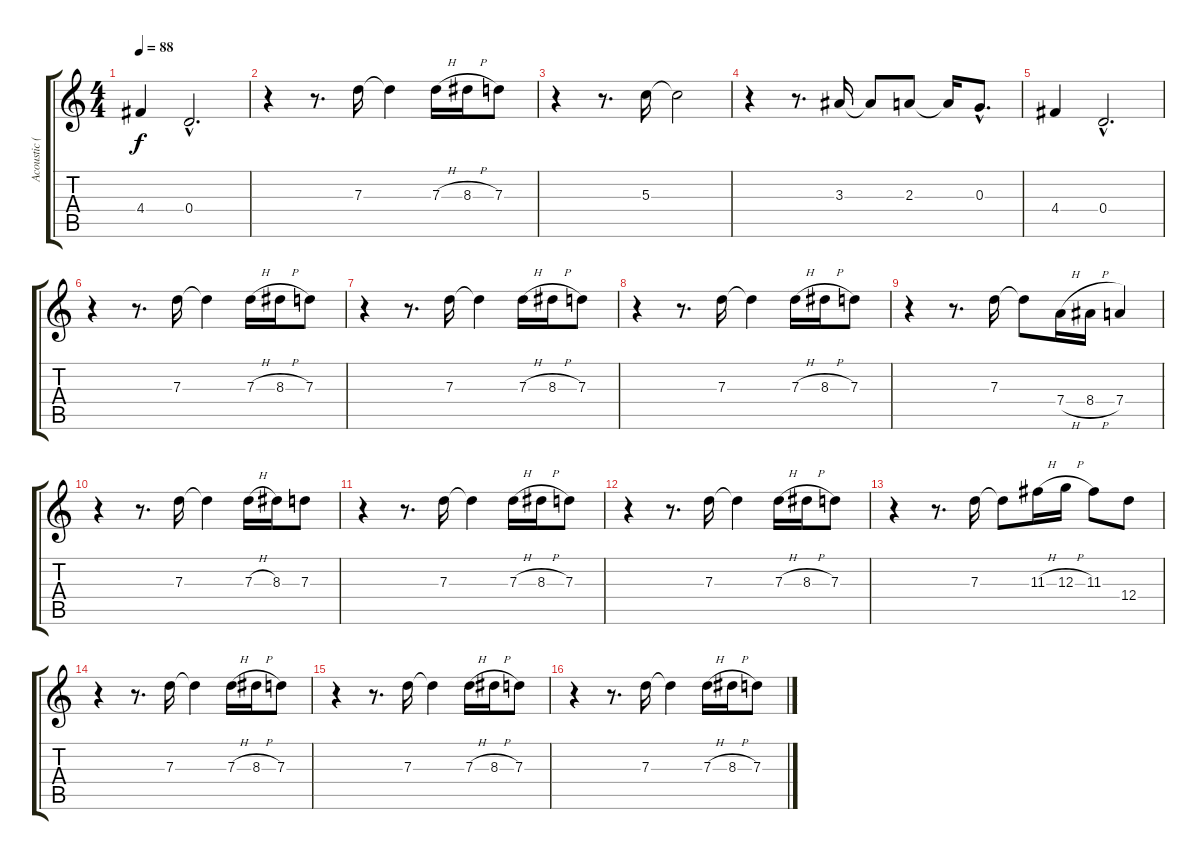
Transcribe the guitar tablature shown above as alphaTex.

\track ("Acoustic (Intro) / Rhythm" "Acoustic (") {instrument acousticguitarsteel}
\staff {score tabs}
\tuning (E4 B3 G3 D3 A2 D2) {hide}
\ts (4 4)
\tempo 88
\clef g2
\ks c
4.4.4{dy f} 0.4{hac}.2{d} |
r.4 r.8{d} 7.3.16 7.3{t}.4 7.3{h}.16 8.3{h}.16 7.3.8 |
r.4 r.8{d} 5.3.16 5.3{t}.2 |
r.4 r.8{d} 3.3.16 3.3{t}.8 2.3.8 2.3{t}.16 0.3{hac}.8{d} |
4.4.4 0.4{hac}.2{d} |
r.4 r.8{d} 7.3.16 7.3{t}.4 7.3{h}.16 8.3{h}.16 7.3.8 |
r.4 r.8{d} 7.3.16 7.3{t}.4 7.3{h}.16 8.3{h}.16 7.3.8 |
r.4 r.8{d} 7.3.16 7.3{t}.4 7.3{h}.16 8.3{h}.16 7.3.8 |
r.4 r.8{d} 7.3.16 7.3{t}.8 7.4{h}.16 8.4{h}.16 7.4.4 |
r.4 r.8{d} 7.3.16 7.3{t}.4 7.3{h}.16 8.3.16 7.3.8 |
r.4 r.8{d} 7.3.16 7.3{t}.4 7.3{h}.16 8.3{h}.16 7.3.8 |
r.4 r.8{d} 7.3.16 7.3{t}.4 7.3{h}.16 8.3{h}.16 7.3.8 |
r.4 r.8{d} 7.3.16 7.3{t}.8 11.3{h}.16 12.3{h}.16 11.3.8 12.4.8 |
r.4 r.8{d} 7.3.16 7.3{t}.4 7.3{h}.16 8.3{h}.16 7.3.8 |
r.4 r.8{d} 7.3.16 7.3{t}.4 7.3{h}.16 8.3{h}.16 7.3.8 |
r.4 r.8{d} 7.3.16 7.3{t}.4 7.3{h}.16 8.3{h}.16 7.3.8
